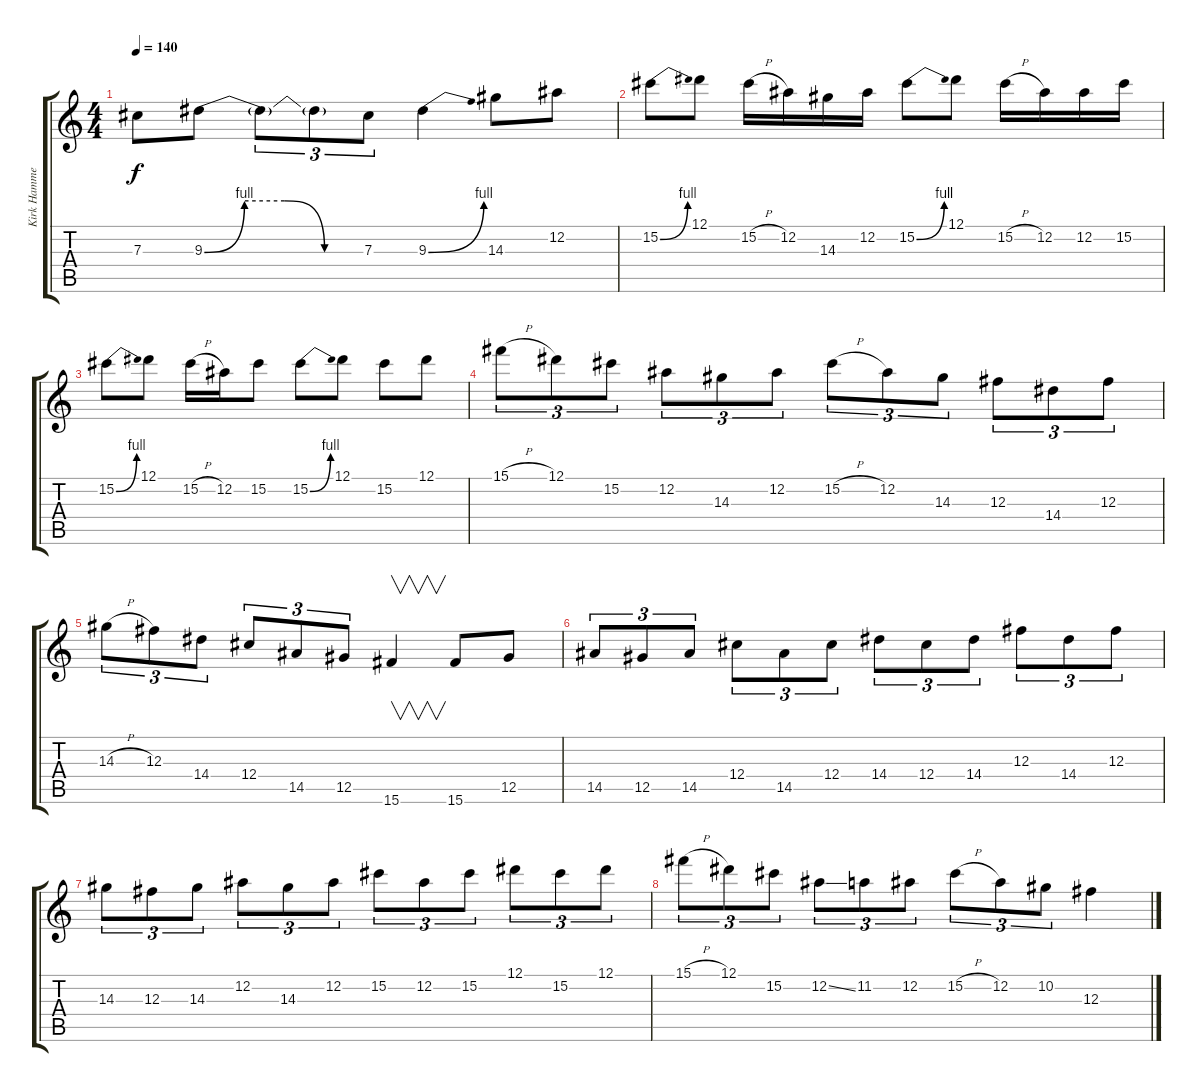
\track ("Kirk Hammett (Distortion Guitar)" "Kirk Hamme") {instrument overdrivenguitar}
\staff {score tabs}
\tuning (Eb4 Bb3 Gb3 Db3 Ab2 Eb2) {hide}
\ts (4 4)
\tempo 140
\clef g2
\ks c
7.3.8{dy f} 9.3{be (custom 0 0 15 4 30 4 45 0 60 0)}.8 9.3{t}.8{tu (3 2)} 9.3{t}.8{tu (3 2)} 7.3.8{tu (3 2)} 9.3{be (bend 0 0 60 4)}.4 14.3.8 12.2.8 |
15.2{be (bend 0 0 60 4)}.8 12.1.8 15.2{h}.16 12.2.16 14.3.16 12.2.16 15.2{be (bend 0 0 60 4)}.8 12.1.8 15.2{h}.16 12.2.16 12.2.16 15.2.16 |
15.2{be (bend 0 0 60 4)}.8 12.1.8 15.2{h}.16 12.2.16 15.2.8 15.2{be (bend 0 0 60 4)}.8 12.1.8 15.2.8 12.1.8 |
15.1{h}.8{tu (3 2)} 12.1.8{tu (3 2)} 15.2.8{tu (3 2)} 12.2.8{tu (3 2)} 14.3.8{tu (3 2)} 12.2.8{tu (3 2)} 15.2{h}.8{tu (3 2)} 12.2.8{tu (3 2)} 14.3.8{tu (3 2)} 12.3.8{tu (3 2)} 14.4.8{tu (3 2)} 12.3.8{tu (3 2)} |
14.3{h}.8{tu (3 2)} 12.3.8{tu (3 2)} 14.4.8{tu (3 2)} 12.4.8{tu (3 2)} 14.5.8{tu (3 2)} 12.5.8{tu (3 2)} 15.6.4{v} 15.6.8 12.5.8 |
14.5.8{tu (3 2)} 12.5.8{tu (3 2)} 14.5.8{tu (3 2)} 12.4.8{tu (3 2)} 14.5.8{tu (3 2)} 12.4.8{tu (3 2)} 14.4.8{tu (3 2)} 12.4.8{tu (3 2)} 14.4.8{tu (3 2)} 12.3.8{tu (3 2)} 14.4.8{tu (3 2)} 12.3.8{tu (3 2)} |
14.3.8{tu (3 2)} 12.3.8{tu (3 2)} 14.3.8{tu (3 2)} 12.2.8{tu (3 2)} 14.3.8{tu (3 2)} 12.2.8{tu (3 2)} 15.2.8{tu (3 2)} 12.2.8{tu (3 2)} 15.2.8{tu (3 2)} 12.1.8{tu (3 2)} 15.2.8{tu (3 2)} 12.1.8{tu (3 2)} |
15.1{h}.8{tu (3 2)} 12.1.8{tu (3 2)} 15.2.8{tu (3 2)} 12.2{ss}.8{tu (3 2)} 11.2.8{tu (3 2)} 12.2.8{tu (3 2)} 15.2{h}.8{tu (3 2)} 12.2.8{tu (3 2)} 10.2.8{tu (3 2)} 12.3{ss}.4
